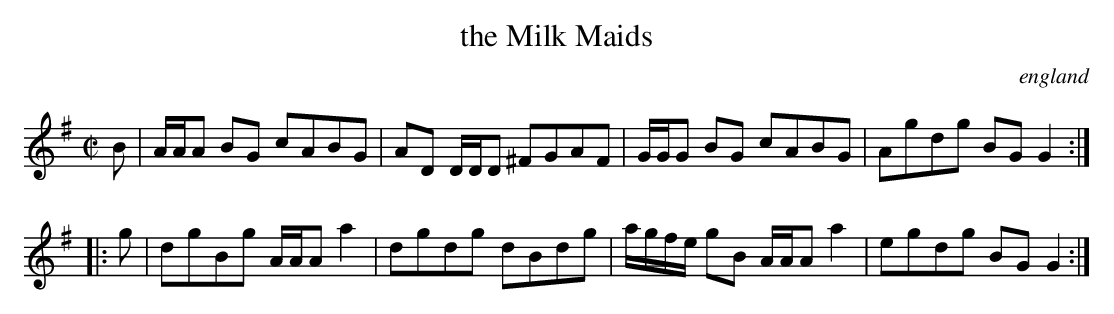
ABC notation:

X:1
T:the Milk Maids
O:england
M:C|
K:G
B|A/2A/2A BG cABG|AD D/2D/2D ^FGAF|\
G/2G/2G BG cABG|Agdg BGG2:|
|:g|dgBg A/2A/2A a2|dgdg dBdg|\
a/2g/2f/2e/2 gB A/2A/2A a2|egdg BGG2:|
